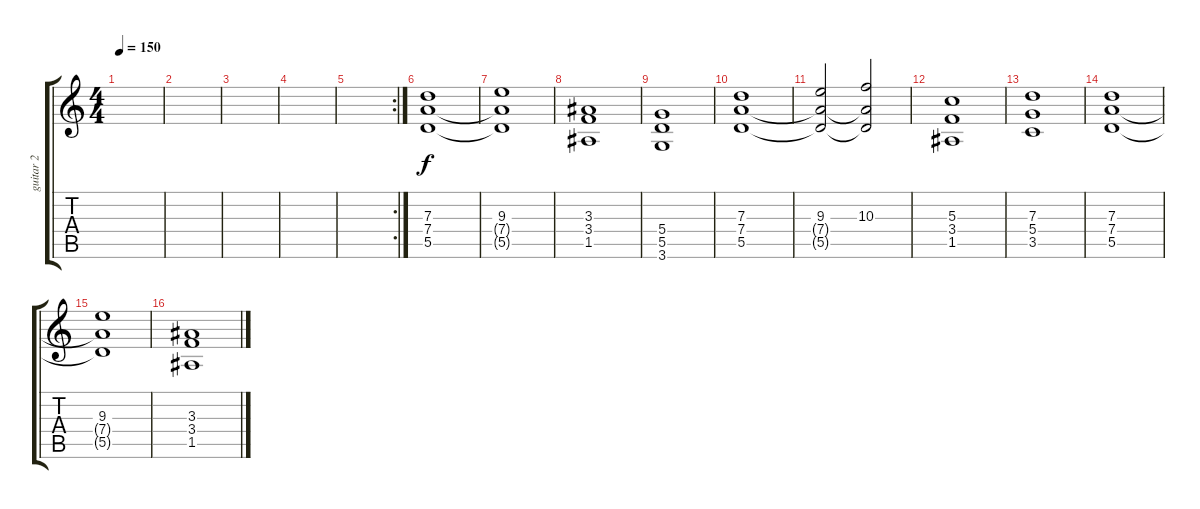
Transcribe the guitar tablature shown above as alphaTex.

\track ("guitar 2" "guitar 2") {instrument acousticguitarnylon}
\staff {score tabs}
\tuning (E4 B3 G3 D3 A2 E2) {hide}
\ts (4 4)
\tempo 150
\clef g2
\ks c
|
|
|
|
\rc 2
|
(7.3 7.4 5.5).1 |
(9.3 7.4{t} 5.5{t}).1 |
(3.3 3.4 1.5).1 |
(5.4 5.5 3.6).1 |
(7.3 7.4 5.5).1 |
(9.3 7.4{t} 5.5{t}).2 (10.3 7.4{t} 5.5{t}).2 |
(5.3 3.4 1.5).1 |
(7.3 5.4 3.5).1 |
(7.3 7.4 5.5).1 |
(9.3 7.4{t} 5.5{t}).1 |
(3.3 3.4 1.5).1
